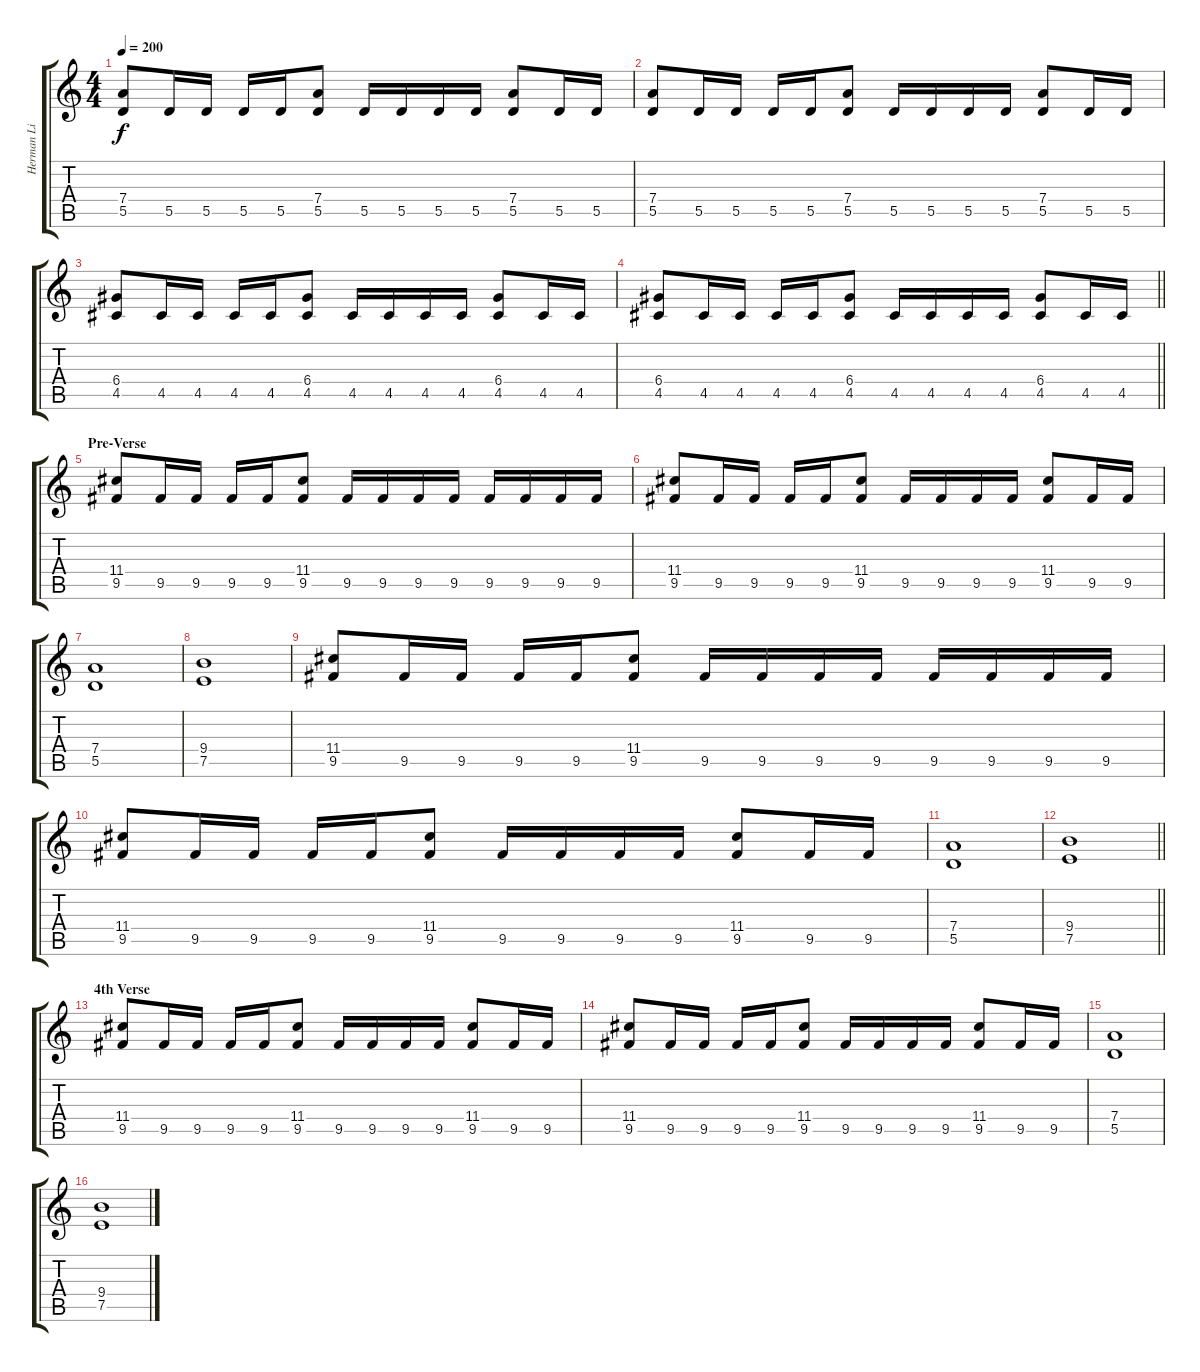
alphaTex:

\track ("Herman Li | Rhythm Gtr." "Herman Li ") {instrument overdrivenguitar}
\staff {score tabs}
\tuning (E4 B3 G3 D3 A2 E2) {hide}
\ts (4 4)
\tempo 200
\clef g2
\ks c
(7.4 5.5).8{dy f} 5.5.16 5.5.16 5.5.16 5.5.16 (7.4 5.5).8 5.5.16 5.5.16 5.5.16 5.5.16 (7.4 5.5).8 5.5.16 5.5.16 |
(7.4 5.5).8 5.5.16 5.5.16 5.5.16 5.5.16 (7.4 5.5).8 5.5.16 5.5.16 5.5.16 5.5.16 (7.4 5.5).8 5.5.16 5.5.16 |
(6.4 4.5).8 4.5.16 4.5.16 4.5.16 4.5.16 (6.4 4.5).8 4.5.16 4.5.16 4.5.16 4.5.16 (6.4 4.5).8 4.5.16 4.5.16 |
\barLineRight lightlight
(6.4 4.5).8 4.5.16 4.5.16 4.5.16 4.5.16 (6.4 4.5).8 4.5.16 4.5.16 4.5.16 4.5.16 (6.4 4.5).8 4.5.16 4.5.16 |
\section ("" "Pre-Verse")
(11.4 9.5).8 9.5.16 9.5.16 9.5.16 9.5.16 (11.4 9.5).8 9.5.16 9.5.16 9.5.16 9.5.16 9.5.16 9.5.16 9.5.16 9.5.16 |
(11.4 9.5).8 9.5.16 9.5.16 9.5.16 9.5.16 (11.4 9.5).8 9.5.16 9.5.16 9.5.16 9.5.16 (11.4 9.5).8 9.5.16 9.5.16 |
(7.4 5.5).1 |
(9.4 7.5).1 |
(11.4 9.5).8 9.5.16 9.5.16 9.5.16 9.5.16 (11.4 9.5).8 9.5.16 9.5.16 9.5.16 9.5.16 9.5.16 9.5.16 9.5.16 9.5.16 |
(11.4 9.5).8 9.5.16 9.5.16 9.5.16 9.5.16 (11.4 9.5).8 9.5.16 9.5.16 9.5.16 9.5.16 (11.4 9.5).8 9.5.16 9.5.16 |
(7.4 5.5).1 |
\barLineRight lightlight
(9.4 7.5).1 |
\section ("" "4th Verse")
(11.4 9.5).8 9.5.16 9.5.16 9.5.16 9.5.16 (11.4 9.5).8 9.5.16 9.5.16 9.5.16 9.5.16 (11.4 9.5).8 9.5.16 9.5.16 |
(11.4 9.5).8 9.5.16 9.5.16 9.5.16 9.5.16 (11.4 9.5).8 9.5.16 9.5.16 9.5.16 9.5.16 (11.4 9.5).8 9.5.16 9.5.16 |
(7.4 5.5).1 |
(9.4 7.5).1
